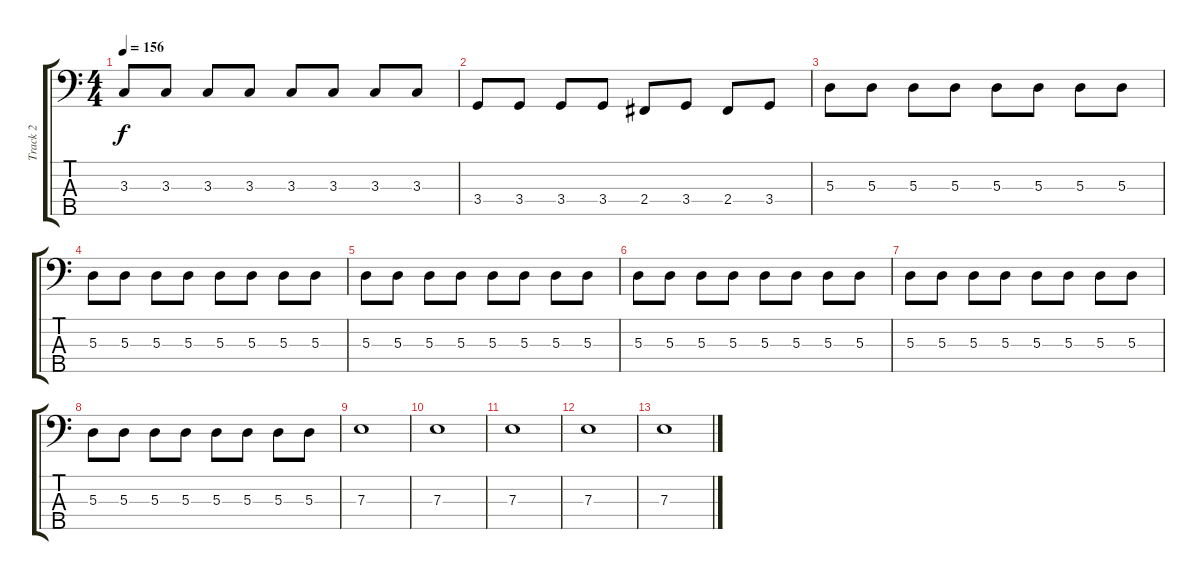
\track ("Track 2" "Track 2") {instrument electricbassfinger}
\staff {score tabs}
\tuning (G2 D2 A1 E1 B0) {hide}
\ts (4 4)
\tempo 156
\clef f4
\ks c
3.3.8{dy f} 3.3.8 3.3.8 3.3.8 3.3.8 3.3.8 3.3.8 3.3.8 |
3.4.8 3.4.8 3.4.8 3.4.8 2.4.8 3.4.8 2.4.8 3.4.8 |
5.3.8 5.3.8 5.3.8 5.3.8 5.3.8 5.3.8 5.3.8 5.3.8 |
5.3.8 5.3.8 5.3.8 5.3.8 5.3.8 5.3.8 5.3.8 5.3.8 |
5.3.8 5.3.8 5.3.8 5.3.8 5.3.8 5.3.8 5.3.8 5.3.8 |
5.3.8 5.3.8 5.3.8 5.3.8 5.3.8 5.3.8 5.3.8 5.3.8 |
5.3.8 5.3.8 5.3.8 5.3.8 5.3.8 5.3.8 5.3.8 5.3.8 |
5.3.8 5.3.8 5.3.8 5.3.8 5.3.8 5.3.8 5.3.8 5.3.8 |
7.3.1 |
7.3.1 |
7.3.1 |
7.3.1 |
7.3.1
